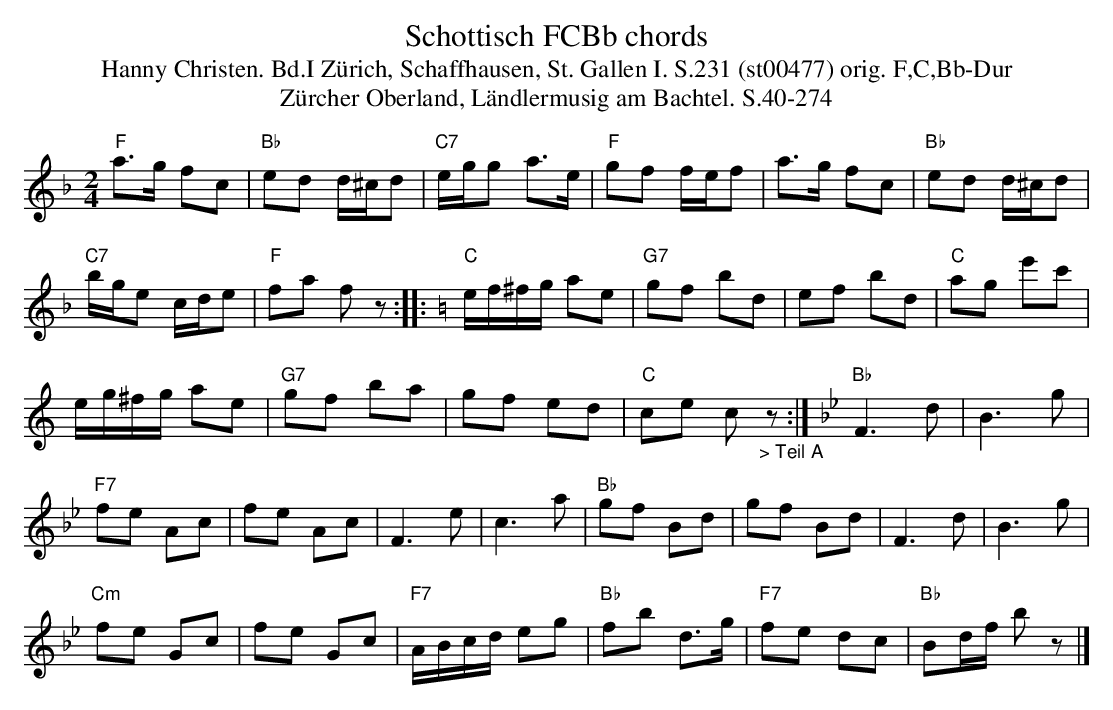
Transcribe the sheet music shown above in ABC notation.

X:1
T: Schottisch FCBb chords
T:Hanny Christen. Bd.I Zürich, Schaffhausen, St. Gallen I. S.231 (st00477) orig. F,C,Bb-Dur
T: Z\"urcher Oberland, L\"andlermusig am Bachtel. S.40-274
M:2/4
L:1/8
K:F %%MIDI gchordon
"F"a>g fc | "Bb"ed d/^c/d | "C7"e/g/g a>e | "F"gf f/e/f | a>g fc | "Bb"ed d/^c/d |
"C7"b/g/e c/d/e | "F"fa fz :: [K:C] "C"e/f/^f/g/ ae | "G7"gf bd | ef bd | "C"ag e'c' |
e/g/^f/g/ ae | "G7"gf ba | gf ed | "C"ce c"_> Teil A"z :| [K:Bb] "Bb"F3d | B3g |
"F7"fe Ac | fe Ac | F3e | c3a | "Bb"gf Bd | gf Bd | F3d | B3g |
"Cm"fe Gc | fe Gc | "F7"A/B/c/d/ eg | "Bb"fb d>g | "F7"fe dc | "Bb"Bd/f/ bz |]
